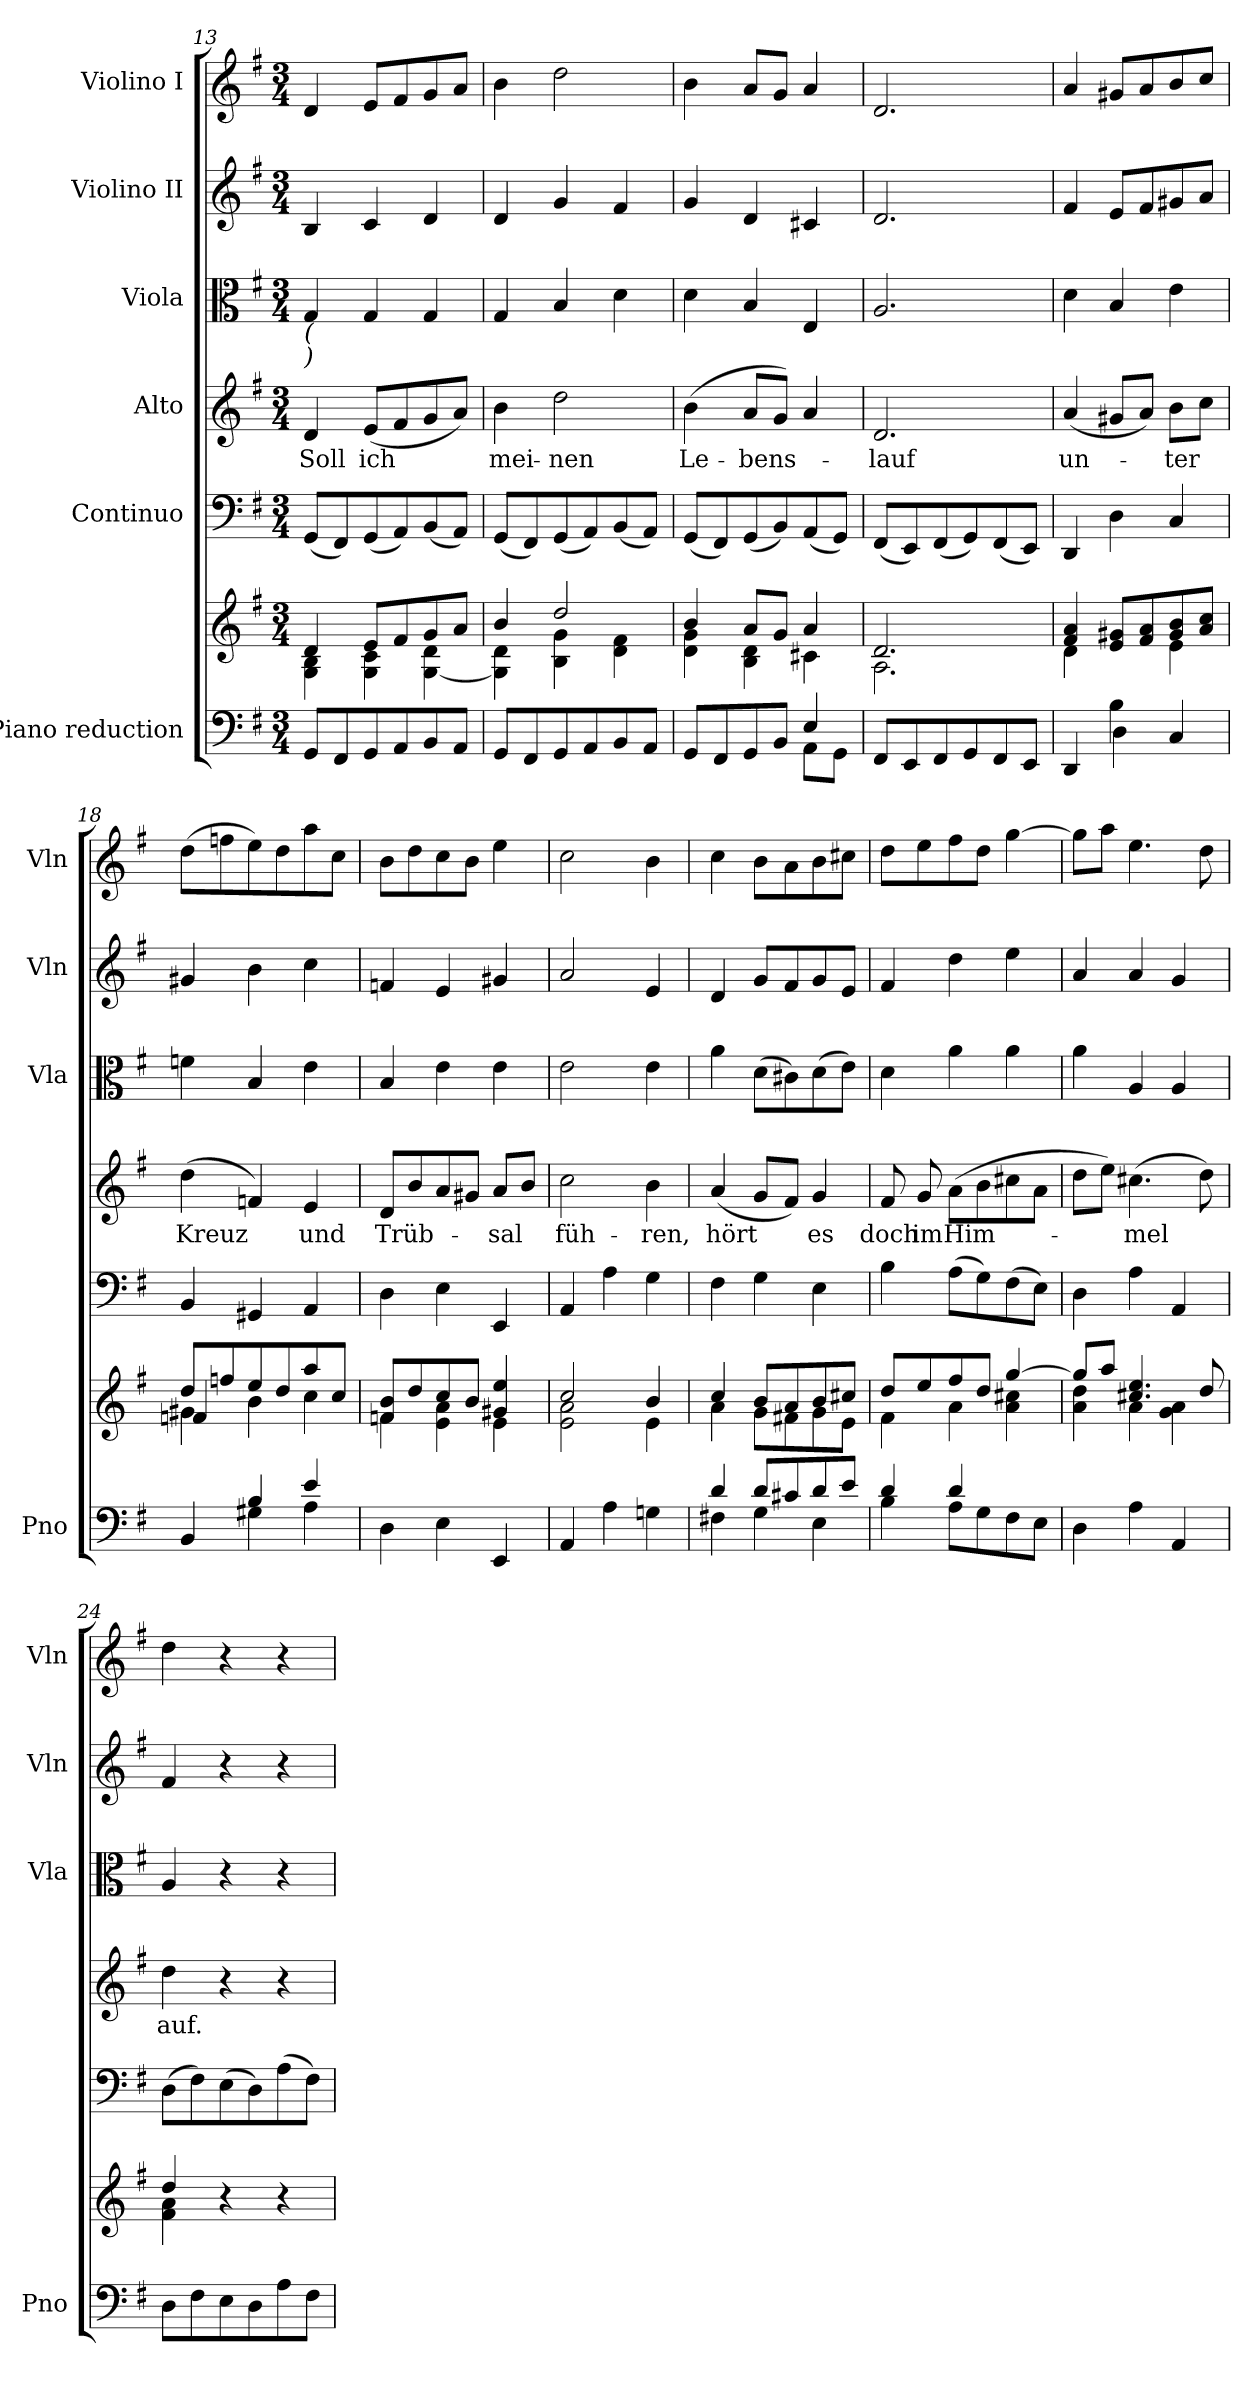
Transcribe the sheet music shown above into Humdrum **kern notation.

**kern	**kern	**kern	**kern	**text	**kern	**kern	**kern
*part6	*part6	*part5	*part4	*part4	*part3	*part2	*part1
*staff7	*staff6	*staff5	*staff4	*staff4	*staff3	*staff2	*staff1
*I"Piano reduction	*	*I"Continuo	*I"Alto	*	*I"Viola	*I"Violino II	*I"Violino I
*I'Pno	*	*	*	*	*I'Vla	*I'Vln	*I'Vln
*clefF4	*clefG2	*clefF4	*clefG2	*	*clefC3	*clefG2	*clefG2
*k[f#]	*k[f#]	*k[f#]	*k[f#]	*	*k[f#]	*k[f#]	*k[f#]
*M3/4	*M3/4	*M3/4	*M3/4	*	*M3/4	*M3/4	*M3/4
=13	=13	=13	=13	=13	=13	=13	=13
*	*^	*	*	*	*	*	*
!	!	!	!	!	!	!LO:TX:b:i:t=(	!	!
!	!	!	!	!	!	!LO:TX:b:i:t=)	!	!
!	!	!	!	!	!LO:LY:b	!	!	!
8GG/L	4d/	4G\ 4B\	(8GG/L	4d/	Soll	4G/	4B/	4d/
8FF#/	.	.	8FF#/)	.	.	.	.	.
!	!	!	!	!	!LO:LY:b	!	!	!
8GG/	8e/L	4G\ 4c\	(8GG/	(8e/L	ich	4G/	4c/	8e/L
8AA/	8f#/	.	8AA/)	8f#/	.	.	.	8f#/
8BB/	8g/	[4G\ 4d\	(8BB/	8g/	.	4G/	4d/	8g/
8AA/J	8a/J	.	8AA/J)	8a/J)	.	.	.	8a/J
=14	=14	=14	=14	=14	=14	=14	=14	=14
!	!	!	!	!	!LO:LY:b	!	!	!
8GG/L	4b/	4G\] 4d\	(8GG/L	4b\	mei-	4G/	4d/	4b\
8FF#/	.	.	8FF#/)	.	.	.	.	.
!	!	!	!	!	!LO:LY:b	!	!	!
8GG/	2dd/	4B\ 4g\	(8GG/	2dd\	-nen	4B/	4g/	2dd\
8AA/	.	.	8AA/)	.	.	.	.	.
8BB/	.	4d\ 4f#\	(8BB/	.	.	4d\	4f#/	.
8AA/J	.	.	8AA/J)	.	.	.	.	.
=15	=15	=15	=15	=15	=15	=15	=15	=15
*^	*	*	*	*	*	*	*	*
!	!	!	!	!	!	!LO:LY:b	!	!	!
8GG/L	2ryy	4b/	4d\ 4g\	(8GG/L	(4b\	Le-	4d\	4g/	4b\
8FF#/	.	.	.	8FF#/)	.	.	.	.	.
!	!	!	!	!	!	!LO:LY:b	!	!	!
8GG/	.	8a/L	4B\ 4d\	(8GG/	8a/L	-bens-	4B/	4d/	8a/L
8BB/J	.	8g/J	.	8BB/)	8g/J)	.	.	.	8g/J
4E/	8AA\L	4a/	4c#X\	(8AA/	4a/	.	4E/	4c#X/	4a/
.	8GG\J	.	.	8GG/J)	.	.	.	.	.
=16	=16	=16	=16	=16	=16	=16	=16	=16	=16
!	!	!	!	!	!	!LO:LY:b	!	!	!
*v	*v	*	*	*	*	*	*	*	*
8FF#/L	2.d/	2.A\	(8FF#/L	2.d/	-lauf	2.A/	2.d/	2.d/
8EE/	.	.	8EE/)	.	.	.	.	.
8FF#/	.	.	(8FF#/	.	.	.	.	.
8GG/	.	.	8GG/)	.	.	.	.	.
8FF#/	.	.	(8FF#/	.	.	.	.	.
8EE/J	.	.	8EE/J)	.	.	.	.	.
!!LO:PB:g=z
=17	=17	=17	=17	=17	=17	=17	=17	=17
*^	*	*	*	*	*	*	*	*
!	!	!	!	!	!	!LO:LY:b	!	!	!
4ryy	4DD/	4f#/ 4a/	4d\	4DD/	(4a/	un-	4d\	4f#/	4a/
4B\	4D\	8e/ 8g#X/L	4ryy	4D\	8g#X/L	.	4B/	8e/L	8g#X/L
.	.	8f#/ 8a/	.	.	8a/J)	.	.	8f#/	8a/
!	!	!	!	!	!	!LO:LY:b	!	!	!
4ryy	4C/	8g#/ 8b/	4e\	4C/	8b\L	-ter	4e\	8g#X/	8b/
.	.	8a/ 8cc/J	.	.	8cc\J	.	.	8a/J	8cc/J
=18	=18	=18	=18	=18	=18	=18	=18	=18	=18
*	*	*	*^	*	*	*	*	*	*
!	!	!	!	!	!	!	!LO:LY:b	!	!	!
4ryy	4BB/	8dd/L	4g#X\	4fn/	4BB/	(4dd\	Kreuz	4fn\	4g#X/	(8dd\L
.	.	8ffn/	.	.	.	.	.	.	.	8ffn\
4B/	4G#X\	8ee/	4b\	2ryy	4GG#X/	4fn/)	.	4B/	4b\	8ee\)
.	.	8dd/	.	.	.	.	.	.	.	8dd\
!	!	!	!	!	!	!	!LO:LY:b	!	!	!
4e/	4A\	8aa/	4cc\	.	4AA/	4e/	und	4e\	4cc\	8aa\
.	.	8cc/J	.	.	.	.	.	.	.	8cc\J
*v	*v	*	*	*	*	*	*	*	*	*
*	*	*v	*v	*	*	*	*	*	*
=19	=19	=19	=19	=19	=19	=19	=19	=19
!	!	!	!	!	!LO:LY:b	!	!	!
4D\	8fn/ 8b/L	4f\	4D\	8d/L	Trüb-	4B/	4fn/	8b\L
.	8dd/	.	.	8b/	.	.	.	8dd\
4E\	8cc/	4e\ 4a\	4E\	8a/	.	4e\	4e/	8cc\
.	8b/J	.	.	8g#X/J	.	.	.	8b\J
!	!	!	!	!	!LO:LY:b	!	!	!
4EE/	4g#X/ 4ee/	4e\	4EE/	8a/L	-sal	4e\	4g#X/	4ee\
.	.	.	.	8b/J	.	.	.	.
=20	=20	=20	=20	=20	=20	=20	=20	=20
!	!	!	!	!	!LO:LY:b	!	!	!
4AA/	2cc/	2e\ 2a\	4AA/	2cc\	füh-	2e\	2a/	2cc\
4A\	.	.	4A\	.	.	.	.	.
!	!	!	!	!	!LO:LY:b	!	!	!
4Gn\	4b/	4e\	4G\	4b\	-ren,	4e\	4e/	4b\
=21	=21	=21	=21	=21	=21	=21	=21	=21
*^	*	*	*	*	*	*	*	*
!	!	!	!	!	!	!LO:LY:b	!	!	!
4d/	4F#X\	4cc/	4a\	4F#\	(4a/	hört	4a\	4d/	4cc\
8d/L	4G\	8b/L	8g\L	4G\	8g/L	.	(8d\L	8g/L	8b\L
8c#X/	.	8a/	8f#X\	.	8f#/J)	.	8c#X\)	8f#/	8a\
!	!	!	!	!	!	!LO:LY:b	!	!	!
8d/	4E\	8b/	8g\	4E\	4g/	es	(8d\	8g/	8b\
8e/J	.	8cc#X/J	8e\J	.	.	.	8e\J)	8e/J	8cc#X\J
=22	=22	=22	=22	=22	=22	=22	=22	=22	=22
!	!	!	!	!	!	!LO:LY:b	!	!	!
4d/	4B\	8dd/L	4f#\	4B\	8f#/	doch	4d\	4f#/	8dd\L
!	!	!	!	!	!	!LO:LY:b	!	!	!
.	.	8ee/	.	.	8g/	im	.	.	8ee\
!	!	!	!	!	!	!LO:LY:b	!	!	!
4d/	8A\L	8ff#/	4a\	(8A\L	(8a\L	Him-	4a\	4dd\	8ff#\
.	8G\	8dd/J	.	8G\)	8b\	.	.	.	8dd\J
4ryy	8F#\	[4gg/	4a\ 4cc#X\	(8F#\	8cc#X\	.	4a\	4ee\	[4gg\
.	8E\J	.	.	8E\J)	8a\J	.	.	.	.
*v	*v	*	*	*	*	*	*	*	*
=23	=23	=23	=23	=23	=23	=23	=23	=23
4D\	8gg/L]	4a\ 4dd\	4D\	8dd\L	.	4a\	4a/	8gg\L]
.	8aa/J	.	.	8ee\J)	.	.	.	8aa\J
!	!	!	!	!	!LO:LY:b	!	!	!
4A\	4.cc#X/ 4.ee/	4a\	4A\	(4.cc#X\	-mel	4A/	4a/	4.ee\
4AA/	.	4g\ 4a\	4AA/	.	.	4A/	4g/	.
.	8dd/	.	.	8dd\)	.	.	.	8dd\
=24	=24	=24	=24	=24	=24	=24	=24	=24
!	!	!	!	!	!LO:LY:b	!	!	!
8D\L	4dd/	4f#\ 4a\	(8D\L	4dd\	auf.	4A/	4f#/	4dd\
8F#\	.	.	8F#\)	.	.	.	.	.
8E\	4r	4ryy	(8E\	4r	.	4r	4r	4r
8D\	.	.	8D\)	.	.	.	.	.
8A\	4r	4ryy	(8A\	4r	.	4r	4r	4r
8F#\J	.	.	8F#\J)	.	.	.	.	.
*	*v	*v	*	*	*	*	*	*
=	=	=	=	=	=	=	=
*-	*-	*-	*-	*-	*-	*-	*-
